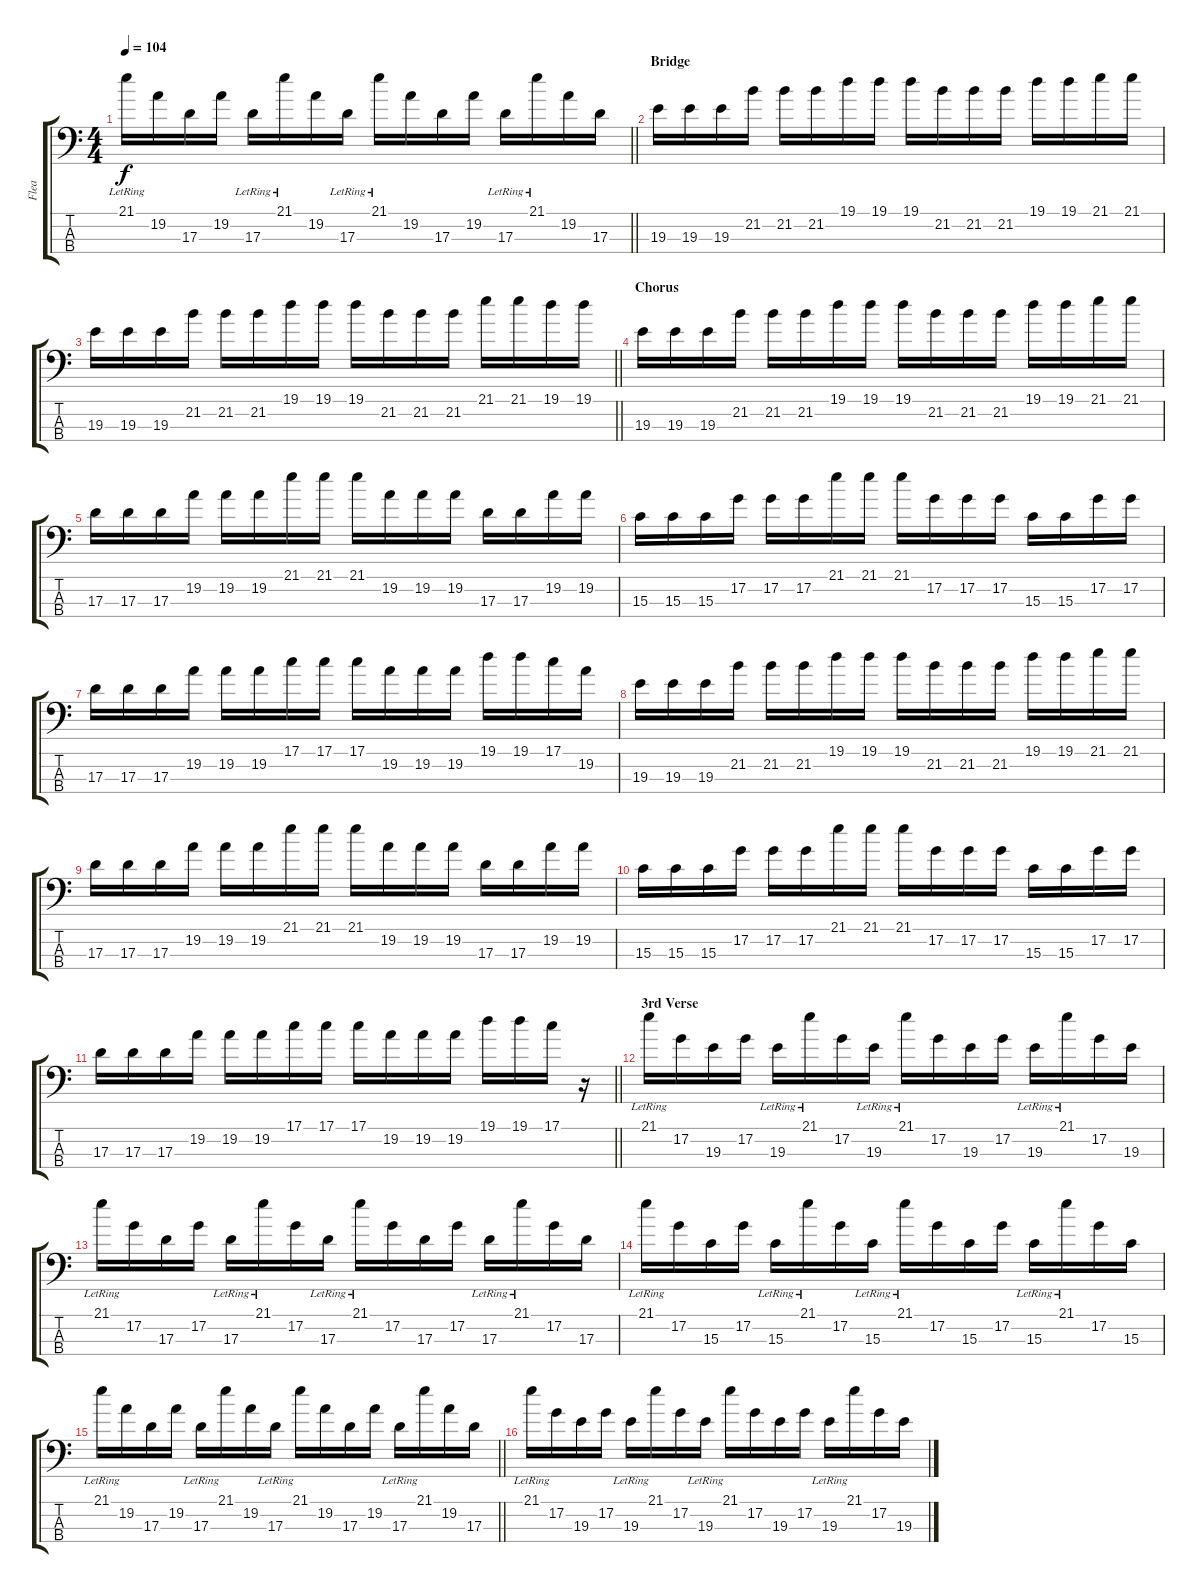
\track ("Flea" "Flea") {instrument electricbassfinger}
\staff {score tabs}
\tuning (G2 D2 A1 E1) {hide}
\ts (4 4)
\tempo 104
\clef f4
\barLineRight lightlight
\ks c
21.1{lr}.16{dy f} 19.2.16 17.3.16 19.2.16 17.3{lr}.16 21.1{lr}.16 19.2.16 17.3{lr}.16 21.1{lr}.16 19.2.16 17.3.16 19.2.16 17.3{lr}.16 21.1{lr}.16 19.2.16 17.3.16 |
\section ("" "Bridge")
19.3.16 19.3.16 19.3.16 21.2.16 21.2.16 21.2.16 19.1.16 19.1.16 19.1.16 21.2.16 21.2.16 21.2.16 19.1.16 19.1.16 21.1.16 21.1.16 |
\barLineRight lightlight
19.3.16 19.3.16 19.3.16 21.2.16 21.2.16 21.2.16 19.1.16 19.1.16 19.1.16 21.2.16 21.2.16 21.2.16 21.1.16 21.1.16 19.1.16 19.1.16 |
\section ("" "Chorus")
19.3.16 19.3.16 19.3.16 21.2.16 21.2.16 21.2.16 19.1.16 19.1.16 19.1.16 21.2.16 21.2.16 21.2.16 19.1.16 19.1.16 21.1.16 21.1.16 |
17.3.16 17.3.16 17.3.16 19.2.16 19.2.16 19.2.16 21.1.16 21.1.16 21.1.16 19.2.16 19.2.16 19.2.16 17.3.16 17.3.16 19.2.16 19.2.16 |
15.3.16 15.3.16 15.3.16 17.2.16 17.2.16 17.2.16 21.1.16 21.1.16 21.1.16 17.2.16 17.2.16 17.2.16 15.3.16 15.3.16 17.2.16 17.2.16 |
17.3.16 17.3.16 17.3.16 19.2.16 19.2.16 19.2.16 17.1.16 17.1.16 17.1.16 19.2.16 19.2.16 19.2.16 19.1.16 19.1.16 17.1.16 19.2.16 |
19.3.16 19.3.16 19.3.16 21.2.16 21.2.16 21.2.16 19.1.16 19.1.16 19.1.16 21.2.16 21.2.16 21.2.16 19.1.16 19.1.16 21.1.16 21.1.16 |
17.3.16 17.3.16 17.3.16 19.2.16 19.2.16 19.2.16 21.1.16 21.1.16 21.1.16 19.2.16 19.2.16 19.2.16 17.3.16 17.3.16 19.2.16 19.2.16 |
15.3.16 15.3.16 15.3.16 17.2.16 17.2.16 17.2.16 21.1.16 21.1.16 21.1.16 17.2.16 17.2.16 17.2.16 15.3.16 15.3.16 17.2.16 17.2.16 |
\barLineRight lightlight
17.3.16 17.3.16 17.3.16 19.2.16 19.2.16 19.2.16 17.1.16 17.1.16 17.1.16 19.2.16 19.2.16 19.2.16 19.1.16 19.1.16 17.1.16 r.16 |
\section ("" "3rd Verse")
21.1{lr}.16 17.2.16 19.3.16 17.2.16 19.3{lr}.16 21.1{lr}.16 17.2.16 19.3{lr}.16 21.1{lr}.16 17.2.16 19.3.16 17.2.16 19.3{lr}.16 21.1{lr}.16 17.2.16 19.3.16 |
21.1{lr}.16 17.2.16 17.3.16 17.2.16 17.3{lr}.16 21.1{lr}.16 17.2.16 17.3{lr}.16 21.1{lr}.16 17.2.16 17.3.16 17.2.16 17.3{lr}.16 21.1{lr}.16 17.2.16 17.3.16 |
21.1{lr}.16 17.2.16 15.3.16 17.2.16 15.3{lr}.16 21.1{lr}.16 17.2.16 15.3{lr}.16 21.1{lr}.16 17.2.16 15.3.16 17.2.16 15.3{lr}.16 21.1{lr}.16 17.2.16 15.3.16 |
\barLineRight lightlight
21.1{lr}.16 19.2.16 17.3.16 19.2.16 17.3{lr}.16 21.1{lr}.16 19.2.16 17.3{lr}.16 21.1{lr}.16 19.2.16 17.3.16 19.2.16 17.3{lr}.16 21.1{lr}.16 19.2.16 17.3.16 |
21.1{lr}.16 17.2.16 19.3.16 17.2.16 19.3{lr}.16 21.1{lr}.16 17.2.16 19.3{lr}.16 21.1{lr}.16 17.2.16 19.3.16 17.2.16 19.3{lr}.16 21.1{lr}.16 17.2.16 19.3.16
